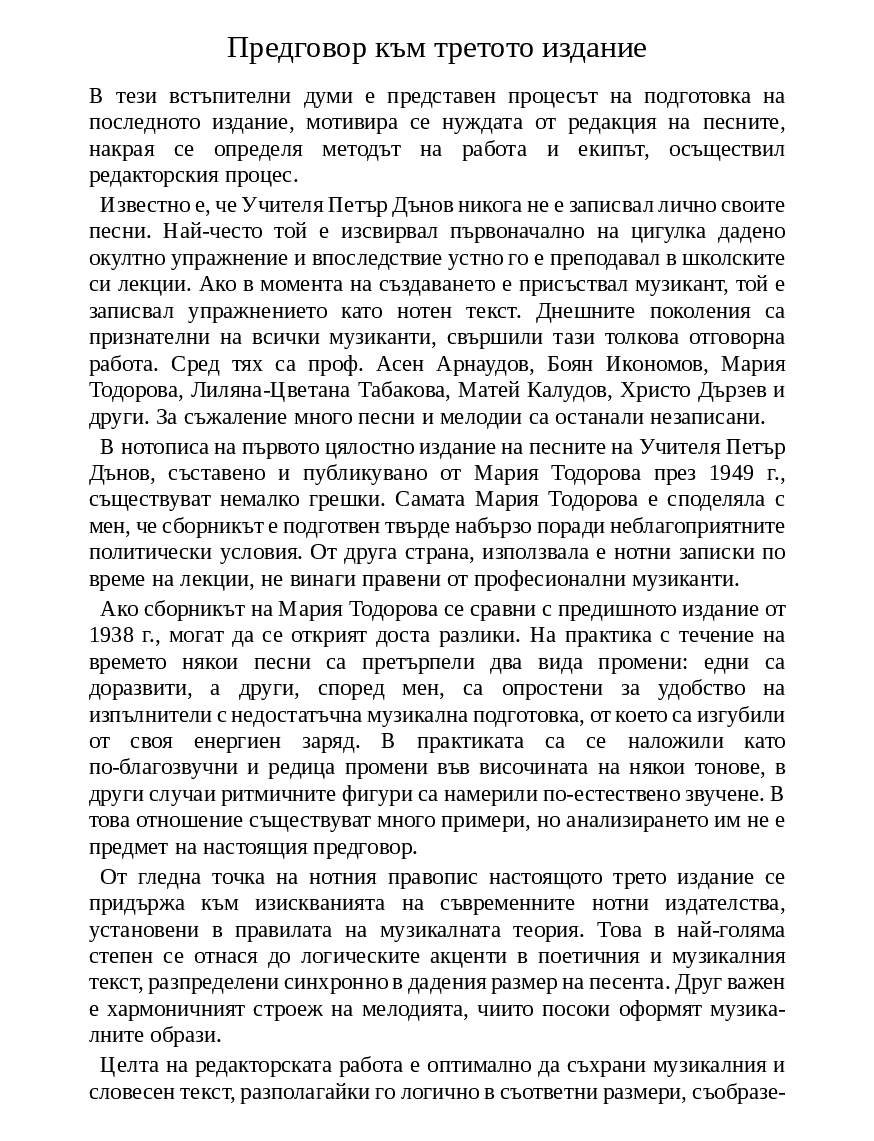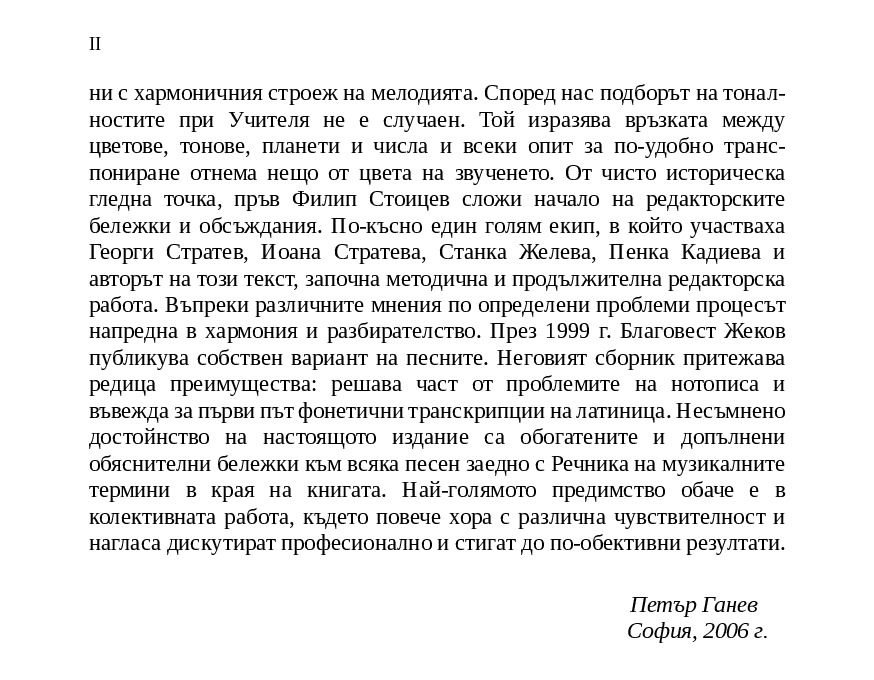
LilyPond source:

\version "2.24.4"

% include paper part and global functions
\include "include/globals.ily"

\bookpart {
  \paper {
    print-all-headers = ##t
    print-page-number = ##t
    print-first-page-number = ##f
    page-number-type = #'roman-upper


    % put page numbers on the bottom
    oddHeaderMarkup = \markup {

      \fill-line {
        """"
        \if \should-print-page-number  \abs-fontsize #9 {
          \fromproperty #'page:page-number-string

        }
      }
    }
    evenHeaderMarkup = \markup {

      \fill-line {
        \if \should-print-page-number \abs-fontsize #9 {
          \fromproperty #'page:page-number-string
          ""
        }
      }
    }

    oddFooterMarkup = \markup ""

    evenFooterMarkup = ""
    left-margin = 1.5\cm
    right-margin = 1.5\cm
    top-margin = 1\cm
    bottom-margin = 1.2\cm
    ragged-bottom = ##t % do not spread the staves to fill the whole vertical space
    top-markup-spacing.basic-distance = 8\mm
    top-system-spacing.basic-distance = 10\mm

    % change distance between staves
    system-system-spacing =
    #'((basic-distance . 16)
       (minimum-distance . 6)
       (padding . 1)
       (stretchability . 12))
  }
  \tocItem \markup "Предговор към третото издание"
  \markup \abs-fontsize #15  { \fill-line {"Предговор към третото издание"} }

  \markup \abs-fontsize #11 {
    \vspace #1.5  \override #'(baseline-skip . 3.4)
    \justify {

      В тези встъпителни думи е представен процесът на
      подготовка на последното издание, мотивира се нуждата от
      редакция на песните, накрая се определя методът на работа и
      екипът, осъществил редакторския процес.
    }
  }
  \markup \abs-fontsize #11 {
    \vspace #0.9 \override #'(baseline-skip . 3.4)
    \justify {
      \hspace #1.5
      Известно е, че Учителя Петър Дънов никога не е записвал
      лично своите песни. Най-често той е изсвирвал първоначално на
      цигулка дадено окултно упражнение и впоследствие устно го е
      преподавал в школските си лекции. Ако в момента на създаването
      е присъствал музикант, той е записвал упражнението като нотен
      текст. Днешните поколения са признателни на всички музиканти,
      свършили тази толкова отговорна работа. Сред тях са проф. Асен
      Арнаудов, Боян Икономов, Мария
      Тодорова, Лиляна-Цветана Табакова, Матей Калудов, Христо Дързев и други. За съжаление
      много песни и мелодии са останали незаписани.
    }
  }
  \markup \abs-fontsize #11 {
    \vspace #0.9 \override #'(baseline-skip . 3.4)
    \justify {
      \hspace #1.5
      В нотописа на първото цялостно издание на песните на
      Учителя Петър Дънов, съставено и публикувано от Мария
      Тодорова през 1949 г., съществуват немалко грешки. Самата
      Мария Тодорова е споделяла с мен, че сборникът е подготвен
      твърде набързо поради неблагоприятните политически условия.
      От друга страна, използвала е нотни записки по време на лекции,
      не винаги правени от професионални музиканти.
    }
  }
  \markup \abs-fontsize #11 {
    \vspace #0.9 \override #'(baseline-skip . 3.4)
    \justify {
      \hspace #1.5
      Ако сборникът на Мария Тодорова се сравни с предишното
      издание от 1938 г., могат да се открият доста разлики. На практика
      с течение на времето някои песни са претърпели два вида промени:
      едни са доразвити, а други, според мен, са опростени за удобство
      на изпълнители с недостатъчна музикална подготовка, от което са
      изгубили от своя енергиен заряд. В практиката са се наложили като
      по-благозвучни и редица промени във височината на някои тонове,
      в други случаи ритмичните фигури са намерили по-естествено
      звучене. В това отношение съществуват много примери, но
      анализирането им не е предмет на настоящия предговор.
    }
  }

  \markup \abs-fontsize #11 {
    \vspace #0.9 \override #'(baseline-skip . 3.4)
    \justify {
      \hspace #1.5

      От гледна точка на нотния правопис настоящото трето
      издание се придържа към изискванията на съвременните нотни
      издателства, установени в правилата на музикалната теория. Това
      в най-голяма степен се отнася до логическите акценти в поетичния
      и музикалния текст, разпределени синхронно в дадения размер на
      песента. Друг важен е хармоничният строеж на мелодията,
      чиито посоки оформят музика- лните образи.
    }
  }

  \markup \abs-fontsize #11 {
    \vspace #0.9 \override #'(baseline-skip . 3.4)
    \justify {
      \hspace #1.5
      Целта на редакторската работа е оптимално да съхрани
      музикалния и словесен текст, разполагайки го логично в съответни размери, съобразе-
    }
  }


  \markup \abs-fontsize #11 {
    \vspace #0.9 \override #'(baseline-skip . 3.4)
    \justify {

      ни с хармоничния строеж на мелодията. Според
      нас подборът на тонал- ностите при Учителя не е случаен. Той изразява връзката между цветове, тонове, планети и числа и всеки опит
      за по-удобно транс- пониране отнема нещо от цвета на звученето.
      От чисто историческа гледна точка, пръв Филип Стоицев
      сложи начало на редакторските бележки и обсъждания. По-късно
      един голям екип, в който участваха Георги Стратев, Иоана
      Стратева, Станка Желева, Пенка Кадиева и авторът на този
      текст, започна методична и продължителна редакторска работа.
      Въпреки различните мнения по определени проблеми процесът
      напредна в хармония и разбирателство. През 1999 г. Благовест
      Жеков публикува собствен вариант на песните. Неговият сборник
      притежава редица преимущества: решава част от проблемите
      на нотописа и въвежда за първи път фонетични транскрипции
      на латиница. Несъмнено достойнство на настоящото издание са
      обогатените и допълнени обяснителни бележки към всяка песен
      заедно с Речника на музикалните термини в края на книгата.
      Най-голямото предимство обаче е в колективната работа, където
      повече хора с различна чувствителност и нагласа дискутират
      професионално и стигат до по-обективни резултати.
    }
  }

  \markup \abs-fontsize #11 \raise #0 \override #'(baseline-skip . 3.4) {
    \column {
      \line {"  "}
      \line {"  "}

      \fill-line { "" ""  \italic {"Петър Ганев     "} }
      \fill-line { "" ""  \italic {"София, 2006 г.   "} }
    }
  }


} % bookpart